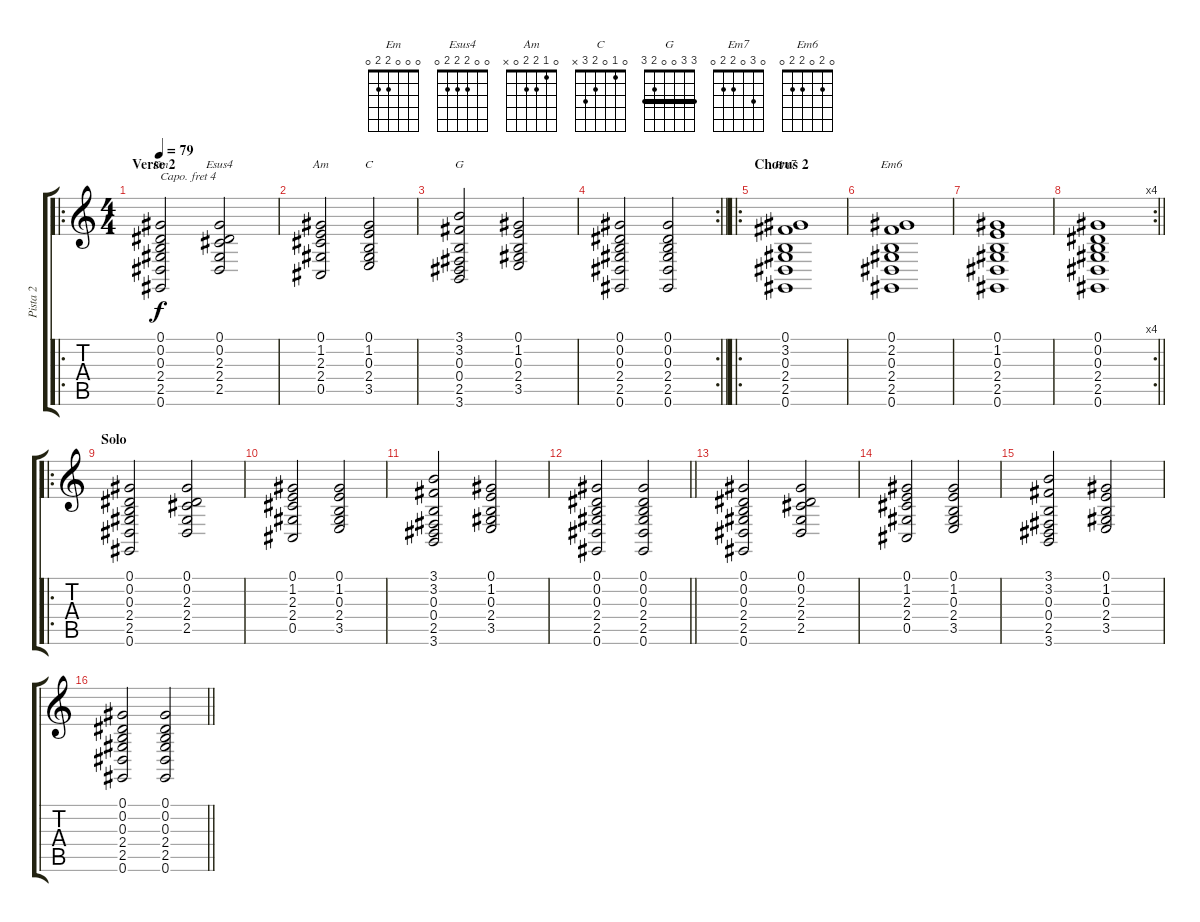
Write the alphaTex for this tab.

\track ("Pista 2" "Pista 2") {instrument acousticgrandpiano}
\staff {score tabs}
\capo 4
\tuning (E4 B3 G3 D3 A2 E2) {hide}
\chord ("Em" 0 0 0 2 2 0)
\chord ("Esus4" 0 0 2 2 2 0)
\chord ("Am" 0 1 2 2 0 x)
\chord ("C" 0 1 0 2 3 x)
\chord ("G" 3 3 0 0 2 3) {barre 3}
\chord ("Em7" 0 3 0 2 2 0)
\chord ("Em6" 0 2 0 2 2 0)
\ro
\ts (4 4)
\section ("" "Verse 2")
\tempo 79
\clef g2
\ks c
(0.1 0.2 0.3 2.4 2.5 0.6).2{ch "Em" dy f} (0.1 0.2 2.3 2.4 2.5).2{ch "Esus4"} |
(0.1 1.2 2.3 2.4 0.5).2{ch "Am"} (0.1 1.2 0.3 2.4 3.5).2{ch "C"} |
(3.1 3.2 0.3 0.4 2.5 3.6).2{ch "G"} (0.1 1.2 0.3 2.4 3.5).2 |
\rc 2
\barLineRight lightlight
(0.1 0.2 0.3 2.4 2.5 0.6).2 (0.1 0.2 0.3 2.4 2.5 0.6).2 |
\ro
\section ("" "Chorus 2")
(0.1 3.2 0.3 2.4 2.5 0.6).1{ch "Em7"} |
(0.1 2.2 0.3 2.4 2.5 0.6).1{ch "Em6"} |
(0.1 1.2 0.3 2.4 2.5 0.6).1 |
\rc 4
\barLineRight lightlight
(0.1 0.2 0.3 2.4 2.5 0.6).1 |
\ro
\section ("" "Solo")
(0.1 0.2 0.3 2.4 2.5 0.6).2 (0.1 0.2 2.3 2.4 2.5).2 |
(0.1 1.2 2.3 2.4 0.5).2 (0.1 1.2 0.3 2.4 3.5).2 |
(3.1 3.2 0.3 0.4 2.5 3.6).2 (0.1 1.2 0.3 2.4 3.5).2 |
\barLineRight lightlight
(0.1 0.2 0.3 2.4 2.5 0.6).2 (0.1 0.2 0.3 2.4 2.5 0.6).2 |
(0.1 0.2 0.3 2.4 2.5 0.6).2 (0.1 0.2 2.3 2.4 2.5).2 |
(0.1 1.2 2.3 2.4 0.5).2 (0.1 1.2 0.3 2.4 3.5).2 |
(3.1 3.2 0.3 0.4 2.5 3.6).2 (0.1 1.2 0.3 2.4 3.5).2 |
\barLineRight lightlight
(0.1 0.2 0.3 2.4 2.5 0.6).2 (0.1 0.2 0.3 2.4 2.5 0.6).2
